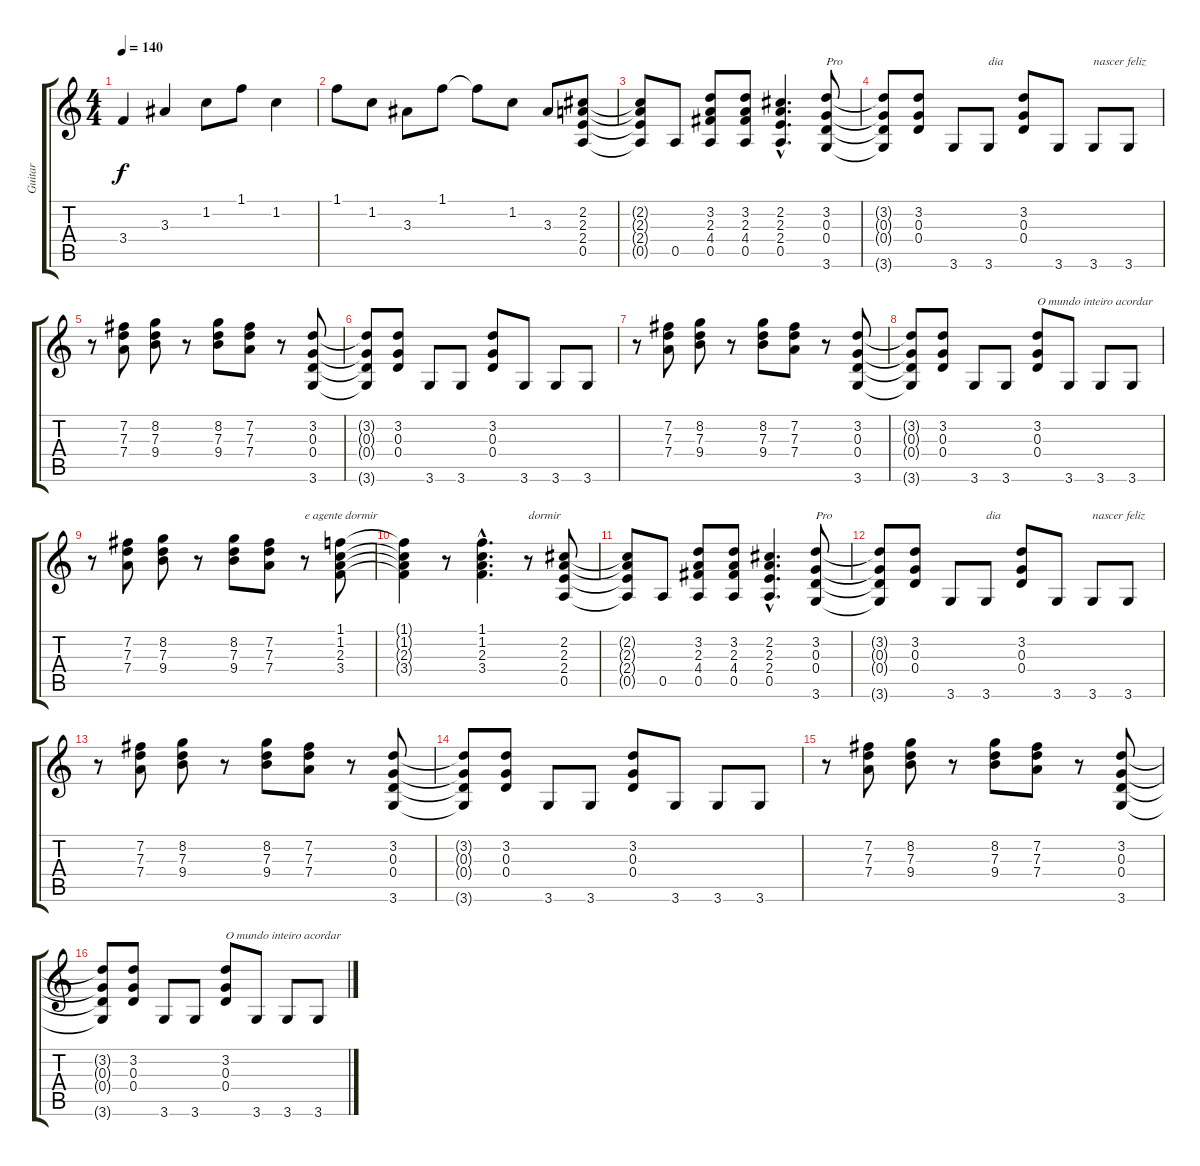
\track ("Guitar" "Guitar") {instrument distortionguitar}
\staff {score tabs}
\tuning (E4 B3 G3 D3 A2 E2) {hide}
\ts (4 4)
\tempo 140
\clef g2
\ks c
3.4.4{dy f} 3.3.4 1.2.8 1.1.8 1.2.4 |
1.1.8 1.2.8 3.3.8 1.1.8 1.1{t}.8 1.2.8 3.3.8 (2.2 2.3 2.4 0.5).8 |
(2.2{t} 2.3{t} 2.4{t} 0.5{t}).8 0.5.8 (3.2 2.3 4.4 0.5).8 (3.2 2.3 4.4 0.5).8 (2.2{hac} 2.3{hac} 2.4{hac} 0.5{hac}).4{d} (3.2 0.3 0.4 3.6).8{txt "Pro"} |
(3.2{t} 0.3{t} 0.4{t} 3.6{t}).8 (3.2 0.3 0.4).8 3.6.8 3.6.8{txt "dia"} (3.2 0.3 0.4).8 3.6.8 3.6.8{txt "nascer feliz"} 3.6.8 |
r.8 (7.2 7.3 7.4).8 (8.2 7.3 9.4).8 r.8 (8.2 7.3 9.4).8 (7.2 7.3 7.4).8 r.8 (3.2 0.3 0.4 3.6).8 |
(3.2{t} 0.3{t} 0.4{t} 3.6{t}).8 (3.2 0.3 0.4).8 3.6.8 3.6.8 (3.2 0.3 0.4).8 3.6.8 3.6.8 3.6.8 |
r.8 (7.2 7.3 7.4).8 (8.2 7.3 9.4).8 r.8 (8.2 7.3 9.4).8 (7.2 7.3 7.4).8 r.8 (3.2 0.3 0.4 3.6).8 |
(3.2{t} 0.3{t} 0.4{t} 3.6{t}).8 (3.2 0.3 0.4).8 3.6.8 3.6.8 (3.2 0.3 0.4).8{txt "O mundo inteiro acordar"} 3.6.8 3.6.8 3.6.8 |
r.8 (7.2 7.3 7.4).8 (8.2 7.3 9.4).8 r.8 (8.2 7.3 9.4).8 (7.2 7.3 7.4).8 r.8{txt "e agente dormir"} (1.1 1.2 2.3 3.4).8 |
(1.1{t} 1.2{t} 2.3{t} 3.4{t}).4 r.8 (1.1{hac} 1.2{hac} 2.3{hac} 3.4{hac}).4{d} r.8{txt "dormir"} (2.2 2.3 2.4 0.5).8 |
(2.2{t} 2.3{t} 2.4{t} 0.5{t}).8 0.5.8 (3.2 2.3 4.4 0.5).8 (3.2 2.3 4.4 0.5).8 (2.2{hac} 2.3{hac} 2.4{hac} 0.5{hac}).4{d} (3.2 0.3 0.4 3.6).8{txt "Pro"} |
(3.2{t} 0.3{t} 0.4{t} 3.6{t}).8 (3.2 0.3 0.4).8 3.6.8 3.6.8{txt "dia"} (3.2 0.3 0.4).8 3.6.8 3.6.8{txt "nascer feliz"} 3.6.8 |
r.8 (7.2 7.3 7.4).8 (8.2 7.3 9.4).8 r.8 (8.2 7.3 9.4).8 (7.2 7.3 7.4).8 r.8 (3.2 0.3 0.4 3.6).8 |
(3.2{t} 0.3{t} 0.4{t} 3.6{t}).8 (3.2 0.3 0.4).8 3.6.8 3.6.8 (3.2 0.3 0.4).8 3.6.8 3.6.8 3.6.8 |
r.8 (7.2 7.3 7.4).8 (8.2 7.3 9.4).8 r.8 (8.2 7.3 9.4).8 (7.2 7.3 7.4).8 r.8 (3.2 0.3 0.4 3.6).8 |
(3.2{t} 0.3{t} 0.4{t} 3.6{t}).8 (3.2 0.3 0.4).8 3.6.8 3.6.8 (3.2 0.3 0.4).8{txt "O mundo inteiro acordar"} 3.6.8 3.6.8 3.6.8
